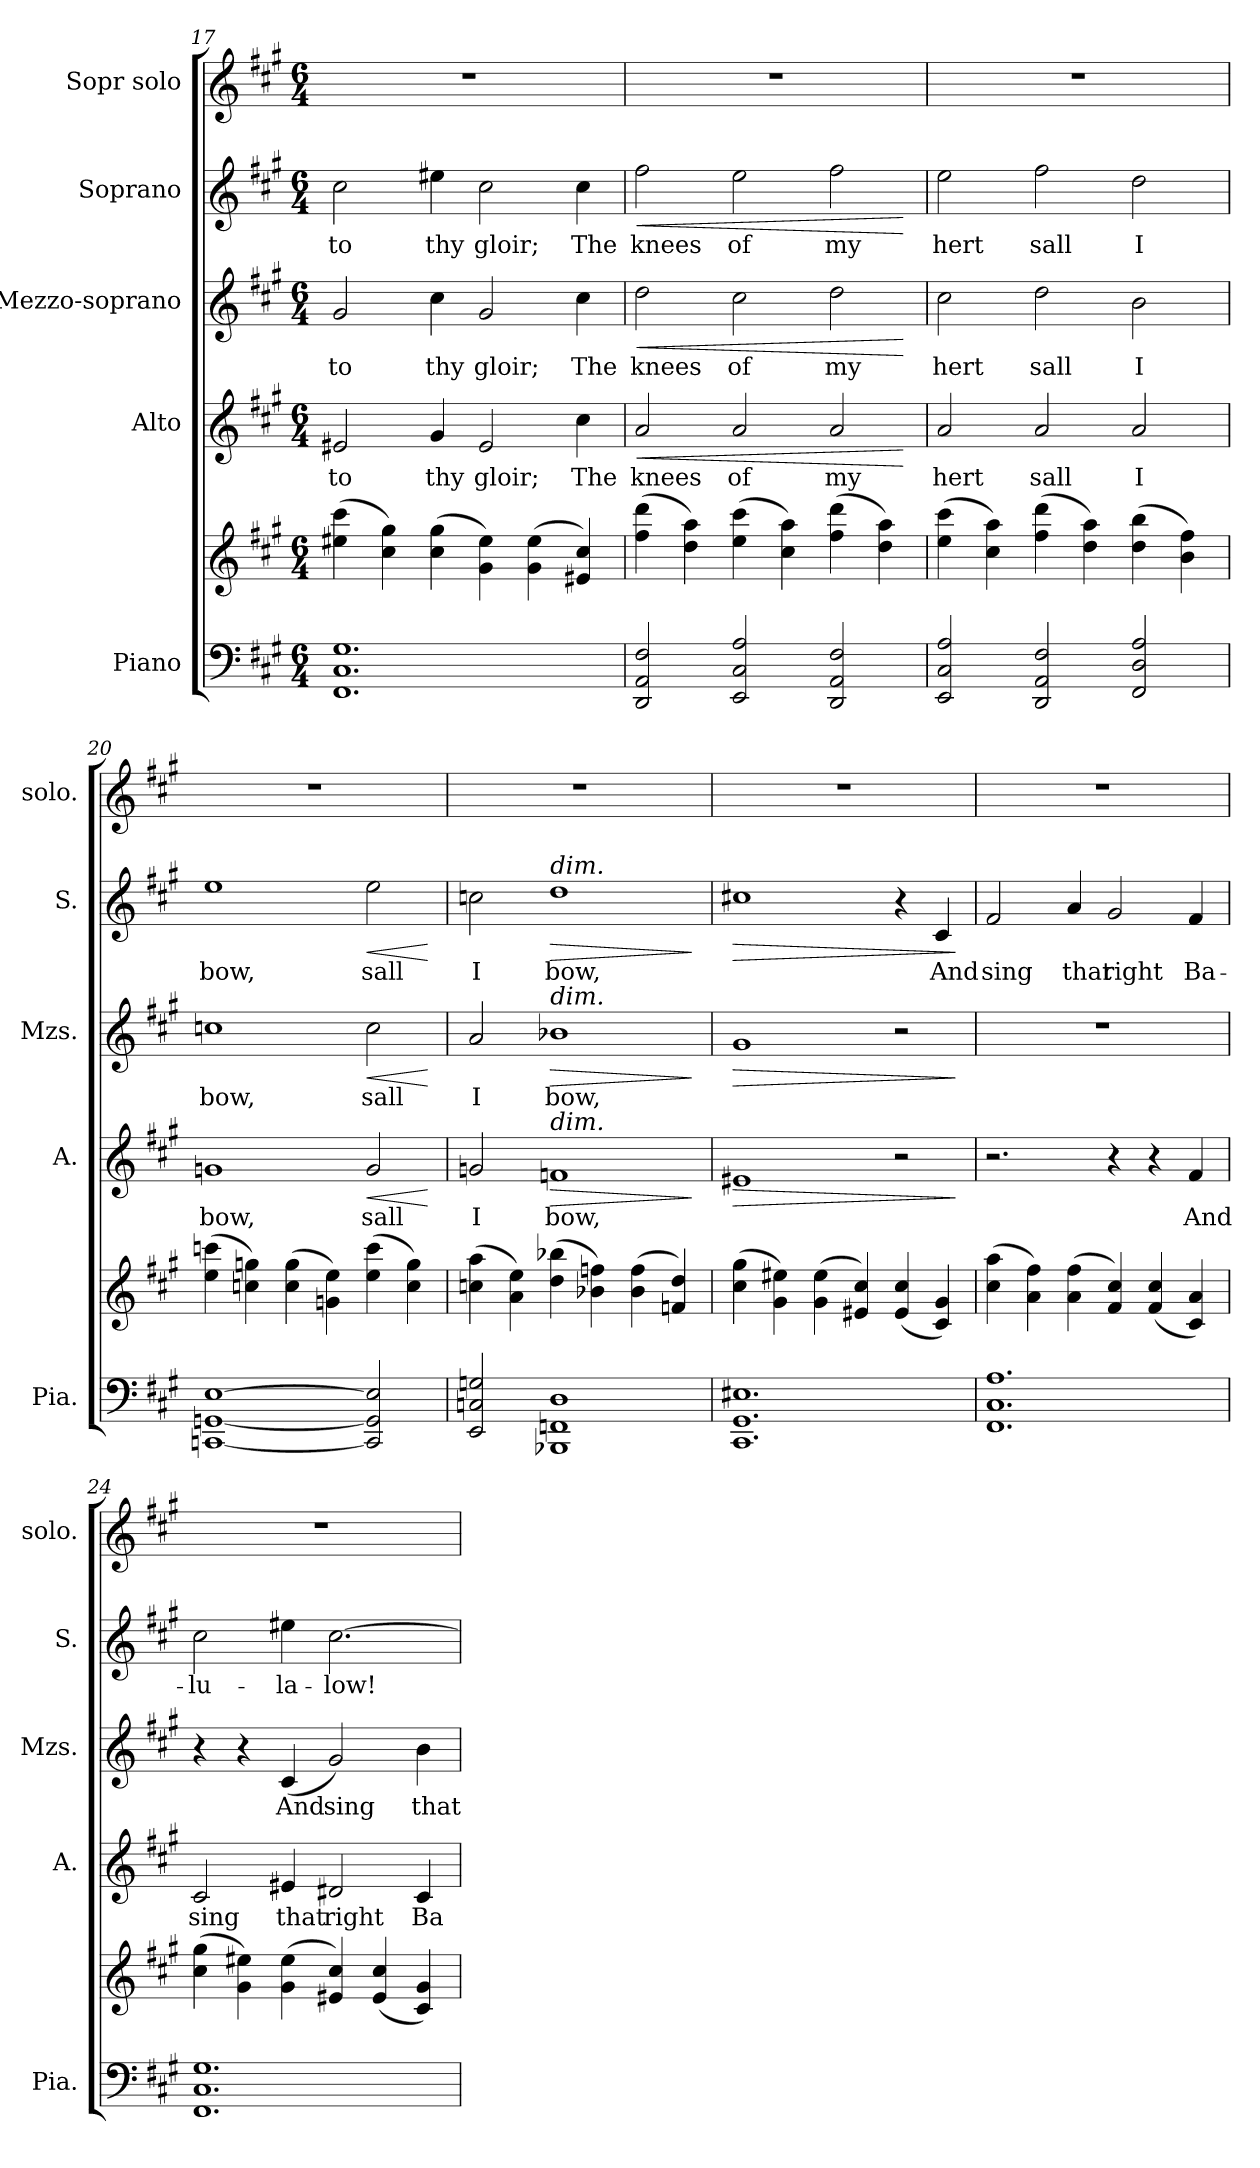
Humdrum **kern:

**kern	**kern	**kern	**text	**dynam	**kern	**text	**dynam	**kern	**text	**dynam	**kern
*part5	*part5	*part4	*part4	*part4	*part3	*part3	*part3	*part2	*part2	*part2	*part1
*staff6	*staff5	*staff4	*staff4	*staff4	*staff3	*staff3	*staff3	*staff2	*staff2	*staff2	*staff1
*I"Piano	*	*I"Alto	*	*	*I"Mezzo-soprano	*	*	*I"Soprano	*	*	*I"Sopr solo
*I'Pia.	*	*I'A.	*	*	*I'Mzs.	*	*	*I'S.	*	*	*I'solo.
*clefF4	*clefG2	*clefG2	*	*	*clefG2	*	*	*clefG2	*	*	*clefG2
*k[f#c#g#]	*k[f#c#g#]	*k[f#c#g#]	*	*	*k[f#c#g#]	*	*	*k[f#c#g#]	*	*	*k[f#c#g#]
*M6/4	*M6/4	*M6/4	*	*	*M6/4	*	*	*M6/4	*	*	*M6/4
=17	=17	=17	=17	=17	=17	=17	=17	=17	=17	=17	=17
!	!	!	!LO:LY:b	!	!	!LO:LY:b	!	!	!LO:LY:b	!	!
1.FF# 1.C# 1.G#	(4ee#X\ 4ccc#\	2e#X/	-to	.	2g#/	-to	.	2cc#\	-to	.	1.r
.	4cc#\ 4gg#\)	.	.	.	.	.	.	.	.	.	.
!	!	!	!LO:LY:b	!	!	!LO:LY:b	!	!	!LO:LY:b	!	!
.	(4cc#\ 4gg#\	4g#/	thy	.	4cc#\	thy	.	4ee#X\	thy	.	.
!	!	!	!LO:LY:b	!	!	!LO:LY:b	!	!	!LO:LY:b	!	!
.	4g#\ 4ee#\)	2e#/	gloir;	.	2g#/	gloir;	.	2cc#\	gloir;	.	.
.	(4g#\ 4ee#\	.	.	.	.	.	.	.	.	.	.
!	!	!	!LO:LY:b	!	!	!LO:LY:b	!	!	!LO:LY:b	!	!
.	4e#X/ 4cc#/)	4cc#\	The	.	4cc#\	The	.	4cc#\	The	.	.
=18	=18	=18	=18	=18	=18	=18	=18	=18	=18	=18	=18
!	!	!	!LO:LY:b	!LO:HP:b	!	!LO:LY:b	!LO:HP:b	!	!LO:LY:b	!LO:HP:b	!
2DD/ 2AA/ 2F#/	(4ff#\ 4ddd\	2a/	knees	<	2dd\	knees	<	2ff#\	knees	<	1.r
.	4dd\ 4aa\)	.	.	.	.	.	.	.	.	.	.
!	!	!	!LO:LY:b	!	!	!LO:LY:b	!	!	!LO:LY:b	!	!
2EE/ 2C#/ 2A/	(4ee\ 4ccc#\	2a/	of	.	2cc#\	of	.	2ee\	of	.	.
.	4cc#\ 4aa\)	.	.	.	.	.	.	.	.	.	.
!	!	!	!LO:LY:b	!	!	!LO:LY:b	!	!	!LO:LY:b	!	!
2DD/ 2AA/ 2F#/	(4ff#\ 4ddd\	2a/	my	.	2dd\	my	.	2ff#\	my	.	.
.	4dd\ 4aa\)	.	.	.	.	.	.	.	.	.	.
.	.	.	.	[	.	.	[	.	.	[	.
=19	=19	=19	=19	=19	=19	=19	=19	=19	=19	=19	=19
!	!	!	!LO:LY:b	!	!	!LO:LY:b	!	!	!LO:LY:b	!	!
2EE/ 2C#/ 2A/	(4ee\ 4ccc#\	2a/	hert	.	2cc#\	hert	.	2ee\	hert	.	1.r
.	4cc#\ 4aa\)	.	.	.	.	.	.	.	.	.	.
!	!	!	!LO:LY:b	!	!	!LO:LY:b	!	!	!LO:LY:b	!	!
2DD/ 2AA/ 2F#/	(4ff#\ 4ddd\	2a/	sall	.	2dd\	sall	.	2ff#\	sall	.	.
.	4dd\ 4aa\)	.	.	.	.	.	.	.	.	.	.
!	!	!	!LO:LY:b	!	!	!LO:LY:b	!	!	!LO:LY:b	!	!
2FF#/ 2D/ 2A/	(4dd\ 4bb\	2a/	I	.	2b\	I	.	2dd\	I	.	.
.	4b\ 4ff#\)	.	.	.	.	.	.	.	.	.	.
!!LO:PB:g=z
=20	=20	=20	=20	=20	=20	=20	=20	=20	=20	=20	=20
!	!	!	!LO:LY:b	!	!	!LO:LY:b	!	!	!LO:LY:b	!	!
[1CCn [1GGn [1E	(4ee\ 4cccn\	1gn	bow,	.	1ccn	bow,	.	1ee	bow,	.	1.r
.	4ccn\ 4ggn\)	.	.	.	.	.	.	.	.	.	.
.	(4cc\ 4gg\	.	.	.	.	.	.	.	.	.	.
.	4gn\ 4ee\)	.	.	.	.	.	.	.	.	.	.
!	!	!	!LO:LY:b	!LO:HP:b	!	!LO:LY:b	!LO:HP:b	!	!LO:LY:b	!LO:HP:b	!
2CC/] 2GG/] 2E/]	(4ee\ 4ccc\	2g/	sall	<	2cc\	sall	<	2ee\	sall	<	.
.	4cc\ 4gg\)	.	.	.	.	.	.	.	.	.	.
.	.	.	.	[	.	.	[	.	.	[	.
=21	=21	=21	=21	=21	=21	=21	=21	=21	=21	=21	=21
!	!	!	!LO:LY:b	!	!	!LO:LY:b	!	!	!LO:LY:b	!	!
2EE/ 2Cn/ 2Gn/	(4ccn\ 4aa\	2gn/	I	.	2a/	I	.	2ccn\	I	.	1.r
.	4a\ 4ee\)	.	.	.	.	.	.	.	.	.	.
!	!	!	!	!	!	!	!	!LO:TX:a:i:t=dim.	!	!	!
!	!	!	!	!	!LO:TX:a:i:t=dim.	!	!	!	!	!	!
!	!	!LO:TX:a:i:t=dim.	!	!	!	!	!	!	!	!	!
!	!	!	!LO:LY:b	!LO:HP:b	!	!LO:LY:b	!LO:HP:b	!	!LO:LY:b	!LO:HP:b	!
1BBB-X 1FFn 1D	(4dd\ 4bb-X\	1fn	bow,	>	1b-X	bow,	>	1dd	bow,	>	.
.	4b-X\ 4ffn\)	.	.	.	.	.	.	.	.	.	.
.	(4b-\ 4ff\	.	.	.	.	.	.	.	.	.	.
.	4fn/ 4dd/)	.	.	.	.	.	.	.	.	.	.
.	.	.	.	]	.	.	]	.	.	]	.
=22	=22	=22	=22	=22	=22	=22	=22	=22	=22	=22	=22
!	!	!	!	!LO:HP:b	!	!	!LO:HP:b	!	!	!LO:HP:b	!
1.CC# 1.GG# 1.E#X	(4cc#\ 4gg#\	1e#X	.	>	1g#	.	>	1cc#X	.	>	1.r
.	4g#\ 4ee#X\)	.	.	.	.	.	.	.	.	.	.
.	(4g#\ 4ee#\	.	.	.	.	.	.	.	.	.	.
.	4e#X/ 4cc#/)	.	.	.	.	.	.	.	.	.	.
.	(4e#/ 4cc#/	2r	.	.	2r	.	.	4r	.	.	.
!	!	!	!	!	!	!	!	!	!LO:LY:b	!	!
.	4c#/ 4g#/)	.	.	.	.	.	.	4c#/	And	.	.
.	.	.	.	]	.	.	]	.	.	]	.
=23	=23	=23	=23	=23	=23	=23	=23	=23	=23	=23	=23
!	!	!	!	!	!	!	!	!	!LO:LY:b	!	!
1.FF# 1.C# 1.A	(4cc#\ 4aa\	2.r	.	.	1.r	.	.	2f#/	sing	.	1.r
.	4a\ 4ff#\)	.	.	.	.	.	.	.	.	.	.
!	!	!	!	!	!	!	!	!	!LO:LY:b	!	!
.	(4a\ 4ff#\	.	.	.	.	.	.	4a/	that	.	.
!	!	!	!	!	!	!	!	!	!LO:LY:b	!	!
.	4f#/ 4cc#/)	4r	.	.	.	.	.	2g#/	right	.	.
.	(4f#/ 4cc#/	4r	.	.	.	.	.	.	.	.	.
!	!	!	!LO:LY:b	!	!	!	!	!	!LO:LY:b	!	!
.	4c#/ 4a/)	4f#/	And	.	.	.	.	4f#/	Ba-	.	.
!!LO:LB:g=z
=24	=24	=24	=24	=24	=24	=24	=24	=24	=24	=24	=24
!	!	!	!LO:LY:b	!	!	!	!	!	!LO:LY:b	!	!
1.FF# 1.C# 1.G#	(4cc#\ 4gg#\	2c#/	sing	.	4r	.	.	2cc#\	-lu-	.	1.r
.	4g#\ 4ee#X\)	.	.	.	4r	.	.	.	.	.	.
!	!	!	!LO:LY:b	!	!	!LO:LY:b	!	!	!LO:LY:b	!	!
.	(4g#\ 4ee#\	4e#X/	that	.	(4c#/	And	.	4ee#X\	-la-	.	.
!	!	!	!LO:LY:b	!	!	!LO:LY:b	!	!	!LO:LY:b	!	!
.	4e#X/ 4cc#/)	2d#X/	right	.	2g#/)	sing	.	[2.cc#\	-low!	.	.
.	(4e#/ 4cc#/	.	.	.	.	.	.	.	.	.	.
!	!	!	!LO:LY:b	!	!	!LO:LY:b	!	!	!	!	!
.	4c#/ 4g#/)	4c#/	Ba-	.	4b\	that	.	.	.	.	.
=	=	=	=	=	=	=	=	=	=	=	=
*-	*-	*-	*-	*-	*-	*-	*-	*-	*-	*-	*-
